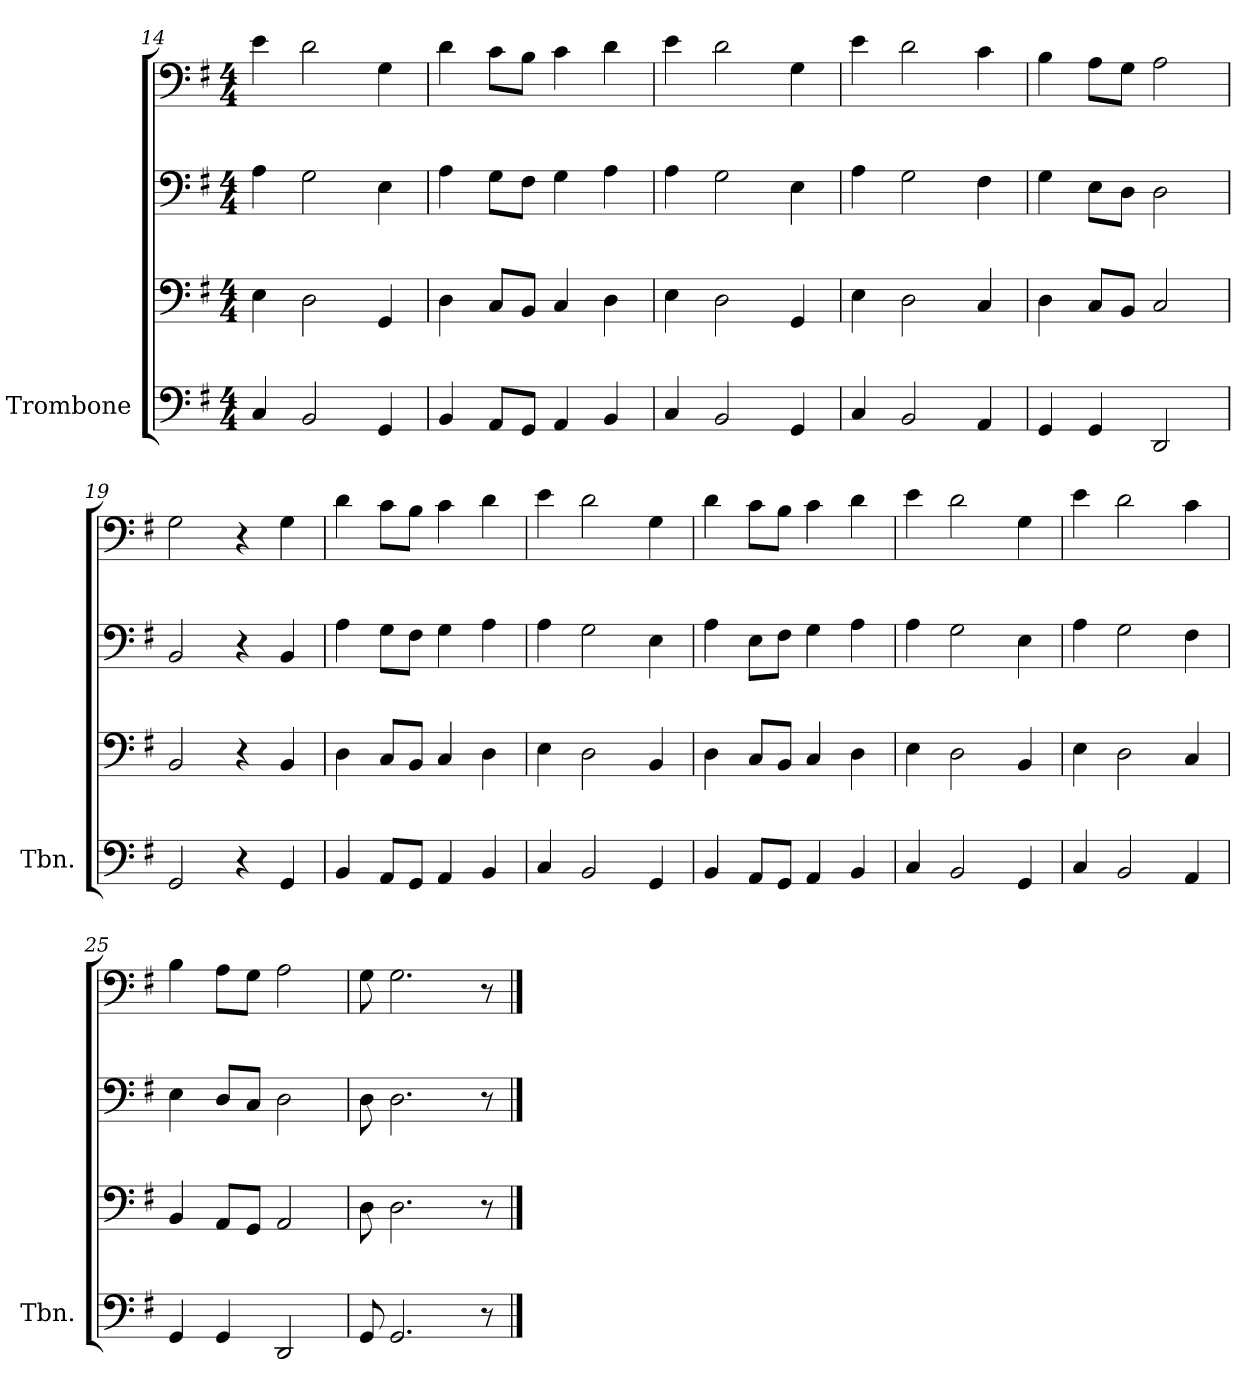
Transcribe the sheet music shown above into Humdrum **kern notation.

**kern	**kern	**kern	**kern
*part1	*part1	*part1	*part1
*staff4	*staff3	*staff2	*staff1
*I"Trombone	*	*	*
*I'Tbn.	*	*	*
*clefF4	*clefF4	*clefF4	*clefF4
*k[f#]	*k[f#]	*k[f#]	*k[f#]
*M4/4	*M4/4	*M4/4	*M4/4
=14	=14	=14	=14
4C/	4E\	4A\	4e\
2BB/	2D\	2G\	2d\
4GG/	4GG/	4E\	4G\
=15	=15	=15	=15
4BB/	4D\	4A\	4d\
8AA/L	8C/L	8G\L	8c\L
8GG/J	8BB/J	8F#\J	8B\J
4AA/	4C/	4G\	4c\
4BB/	4D\	4A\	4d\
=16	=16	=16	=16
4C/	4E\	4A\	4e\
2BB/	2D\	2G\	2d\
4GG/	4GG/	4E\	4G\
=17	=17	=17	=17
4C/	4E\	4A\	4e\
2BB/	2D\	2G\	2d\
4AA/	4C/	4F#\	4c\
!!LO:LB:g=z
=18	=18	=18	=18
4GG/	4D\	4G\	4B\
4GG/	8C/L	8E\L	8A\L
.	8BB/J	8D\J	8G\J
2DD/	2C/	2D\	2A\
=19	=19	=19	=19
2GG/	2BB/	2BB/	2G\
4r	4r	4r	4r
4GG/	4BB/	4BB/	4G\
=20	=20	=20	=20
4BB/	4D\	4A\	4d\
8AA/L	8C/L	8G\L	8c\L
8GG/J	8BB/J	8F#\J	8B\J
4AA/	4C/	4G\	4c\
4BB/	4D\	4A\	4d\
=21	=21	=21	=21
4C/	4E\	4A\	4e\
2BB/	2D\	2G\	2d\
4GG/	4BB/	4E\	4G\
=22	=22	=22	=22
4BB/	4D\	4A\	4d\
8AA/L	8C/L	8E\L	8c\L
8GG/J	8BB/J	8F#\J	8B\J
4AA/	4C/	4G\	4c\
4BB/	4D\	4A\	4d\
=23	=23	=23	=23
4C/	4E\	4A\	4e\
2BB/	2D\	2G\	2d\
4GG/	4BB/	4E\	4G\
=24	=24	=24	=24
4C/	4E\	4A\	4e\
2BB/	2D\	2G\	2d\
4AA/	4C/	4F#\	4c\
=25	=25	=25	=25
4GG/	4BB/	4E\	4B\
4GG/	8AA/L	8D/L	8A\L
.	8GG/J	8C/J	8G\J
2DD/	2AA/	2D\	2A\
=26	=26	=26	=26
8GG/	8D\	8D\	8G\
2.GG/	2.D\	2.D\	2.G\
8r	8r	8r	8r
==	==	==	==
*-	*-	*-	*-
